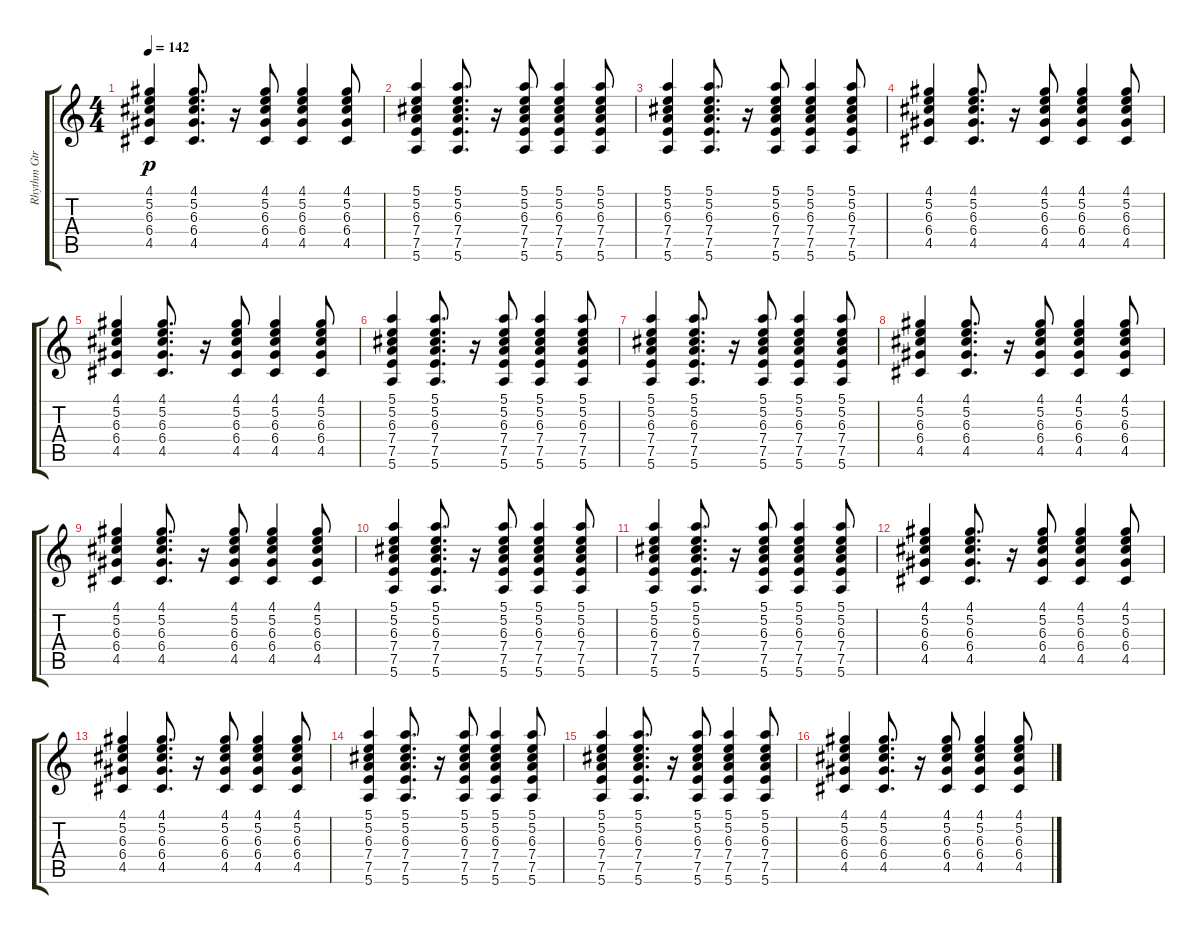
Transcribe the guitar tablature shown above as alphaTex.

\track ("Rhythm Gtr" "Rhythm Gtr") {instrument electricguitarclean}
\staff {score tabs}
\tuning (E4 B3 G3 D3 A2 E2) {hide}
\ts (4 4)
\tempo 142
\clef g2
\ks c
(4.1 5.2 6.3 6.4 4.5).4{dy p} (4.1 5.2 6.3 6.4 4.5).8{d} r.16 (4.1 5.2 6.3 6.4 4.5).8 (4.1 5.2 6.3 6.4 4.5).4 (4.1 5.2 6.3 6.4 4.5).8 |
(5.1 5.2 6.3 7.4 7.5 5.6).4 (5.1 5.2 6.3 7.4 7.5 5.6).8{d} r.16 (5.1 5.2 6.3 7.4 7.5 5.6).8 (5.1 5.2 6.3 7.4 7.5 5.6).4 (5.1 5.2 6.3 7.4 7.5 5.6).8 |
(5.1 5.2 6.3 7.4 7.5 5.6).4 (5.1 5.2 6.3 7.4 7.5 5.6).8{d} r.16 (5.1 5.2 6.3 7.4 7.5 5.6).8 (5.1 5.2 6.3 7.4 7.5 5.6).4 (5.1 5.2 6.3 7.4 7.5 5.6).8 |
(4.1 5.2 6.3 6.4 4.5).4 (4.1 5.2 6.3 6.4 4.5).8{d} r.16 (4.1 5.2 6.3 6.4 4.5).8 (4.1 5.2 6.3 6.4 4.5).4 (4.1 5.2 6.3 6.4 4.5).8 |
(4.1 5.2 6.3 6.4 4.5).4 (4.1 5.2 6.3 6.4 4.5).8{d} r.16 (4.1 5.2 6.3 6.4 4.5).8 (4.1 5.2 6.3 6.4 4.5).4 (4.1 5.2 6.3 6.4 4.5).8 |
(5.1 5.2 6.3 7.4 7.5 5.6).4 (5.1 5.2 6.3 7.4 7.5 5.6).8{d} r.16 (5.1 5.2 6.3 7.4 7.5 5.6).8 (5.1 5.2 6.3 7.4 7.5 5.6).4 (5.1 5.2 6.3 7.4 7.5 5.6).8 |
(5.1 5.2 6.3 7.4 7.5 5.6).4 (5.1 5.2 6.3 7.4 7.5 5.6).8{d} r.16 (5.1 5.2 6.3 7.4 7.5 5.6).8 (5.1 5.2 6.3 7.4 7.5 5.6).4 (5.1 5.2 6.3 7.4 7.5 5.6).8 |
(4.1 5.2 6.3 6.4 4.5).4 (4.1 5.2 6.3 6.4 4.5).8{d} r.16 (4.1 5.2 6.3 6.4 4.5).8 (4.1 5.2 6.3 6.4 4.5).4 (4.1 5.2 6.3 6.4 4.5).8 |
(4.1 5.2 6.3 6.4 4.5).4 (4.1 5.2 6.3 6.4 4.5).8{d} r.16 (4.1 5.2 6.3 6.4 4.5).8 (4.1 5.2 6.3 6.4 4.5).4 (4.1 5.2 6.3 6.4 4.5).8 |
(5.1 5.2 6.3 7.4 7.5 5.6).4 (5.1 5.2 6.3 7.4 7.5 5.6).8{d} r.16 (5.1 5.2 6.3 7.4 7.5 5.6).8 (5.1 5.2 6.3 7.4 7.5 5.6).4 (5.1 5.2 6.3 7.4 7.5 5.6).8 |
(5.1 5.2 6.3 7.4 7.5 5.6).4 (5.1 5.2 6.3 7.4 7.5 5.6).8{d} r.16 (5.1 5.2 6.3 7.4 7.5 5.6).8 (5.1 5.2 6.3 7.4 7.5 5.6).4 (5.1 5.2 6.3 7.4 7.5 5.6).8 |
(4.1 5.2 6.3 6.4 4.5).4{volume 4} (4.1 5.2 6.3 6.4 4.5).8{d} r.16 (4.1 5.2 6.3 6.4 4.5).8 (4.1 5.2 6.3 6.4 4.5).4 (4.1 5.2 6.3 6.4 4.5).8 |
(4.1 5.2 6.3 6.4 4.5).4 (4.1 5.2 6.3 6.4 4.5).8{d} r.16 (4.1 5.2 6.3 6.4 4.5).8 (4.1 5.2 6.3 6.4 4.5).4 (4.1 5.2 6.3 6.4 4.5).8 |
(5.1 5.2 6.3 7.4 7.5 5.6).4 (5.1 5.2 6.3 7.4 7.5 5.6).8{d} r.16 (5.1 5.2 6.3 7.4 7.5 5.6).8 (5.1 5.2 6.3 7.4 7.5 5.6).4 (5.1 5.2 6.3 7.4 7.5 5.6).8 |
(5.1 5.2 6.3 7.4 7.5 5.6).4 (5.1 5.2 6.3 7.4 7.5 5.6).8{d} r.16 (5.1 5.2 6.3 7.4 7.5 5.6).8 (5.1 5.2 6.3 7.4 7.5 5.6).4 (5.1 5.2 6.3 7.4 7.5 5.6).8 |
(4.1 5.2 6.3 6.4 4.5).4{volume 0} (4.1 5.2 6.3 6.4 4.5).8{d} r.16 (4.1 5.2 6.3 6.4 4.5).8 (4.1 5.2 6.3 6.4 4.5).4 (4.1 5.2 6.3 6.4 4.5).8
